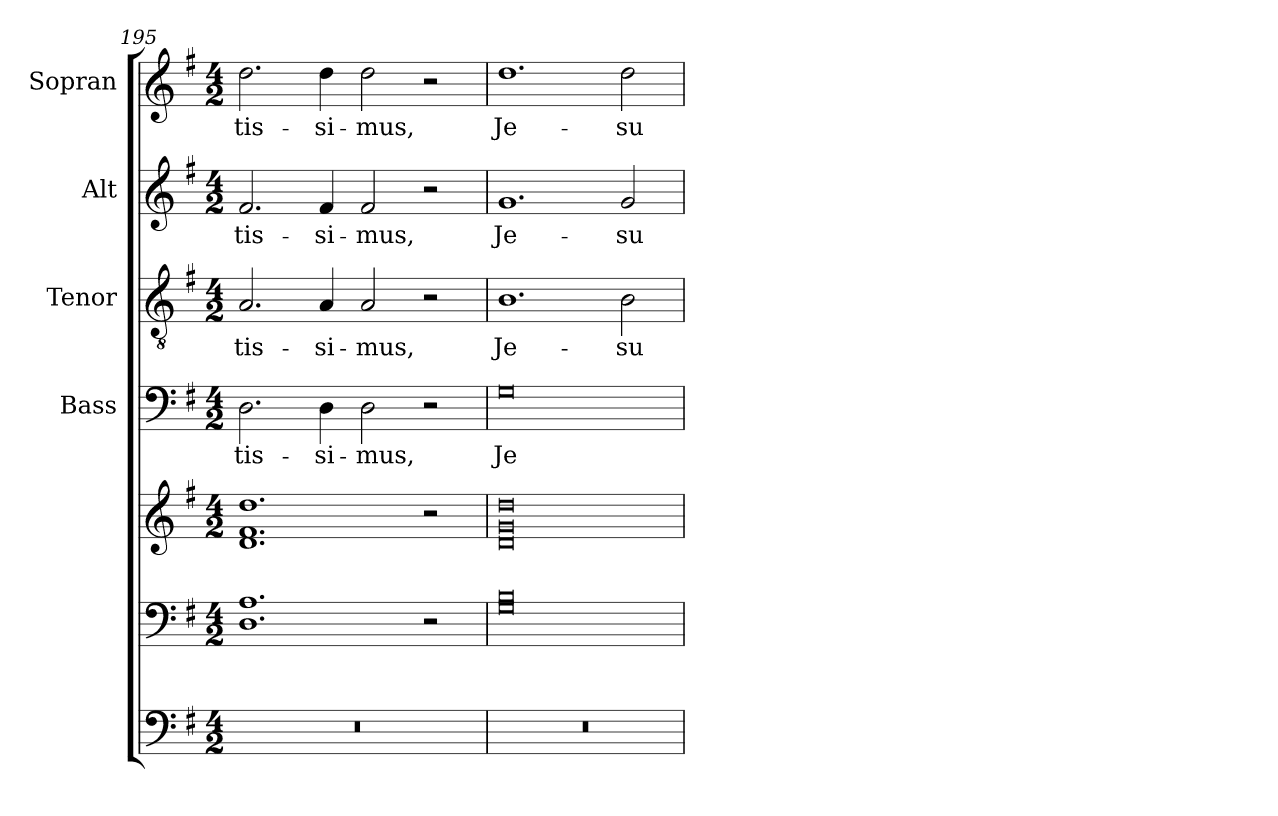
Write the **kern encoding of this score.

**kern	**kern	**kern	**kern	**text	**kern	**text	**kern	**text	**kern	**text
*part6	*part5	*part5	*part4	*part4	*part3	*part3	*part2	*part2	*part1	*part1
*staff7	*staff6	*staff5	*staff4	*staff4	*staff3	*staff3	*staff2	*staff2	*staff1	*staff1
*	*	*	*I"Bass	*	*I"Tenor	*	*I"Alt	*	*I"Sopran	*
*	*	*	*I'B.	*	*I'T.	*	*I'A.	*	*I'S.	*
*clefF4	*clefF4	*clefG2	*clefF4	*	*clefGv2	*	*clefG2	*	*clefG2	*
*k[f#]	*k[f#]	*k[f#]	*k[f#]	*	*k[f#]	*	*k[f#]	*	*k[f#]	*
*G:	*G:	*G:	*G:	*	*G:	*	*G:	*	*G:	*
*M4/2	*M4/2	*M4/2	*M4/2	*	*M4/2	*	*M4/2	*	*M4/2	*
=195	=195	=195	=195	=195	=195	=195	=195	=195	=195	=195
!	!	!	!	!LO:LY:b	!	!LO:LY:b	!	!LO:LY:b	!	!LO:LY:b
0r	1.D 1.A	1.d 1.f# 1.dd	2.D\	-tis-	2.A/	-tis-	2.f#/	-tis-	2.dd\	-tis-
!	!	!	!	!LO:LY:b	!	!LO:LY:b	!	!LO:LY:b	!	!LO:LY:b
.	.	.	4D\	-si-	4A/	-si-	4f#/	-si-	4dd\	-si-
!	!	!	!	!LO:LY:b	!	!LO:LY:b	!	!LO:LY:b	!	!LO:LY:b
.	.	.	2D\	-mus,	2A/	-mus,	2f#/	-mus,	2dd\	-mus,
.	2r	2r	2r	.	2r	.	2r	.	2r	.
=196	=196	=196	=196	=196	=196	=196	=196	=196	=196	=196
!	!	!	!	!LO:LY:b	!	!LO:LY:b	!	!LO:LY:b	!	!LO:LY:b
0r	0G 0B	0d 0g 0dd	0G	Je-	1.B	Je-	1.g	Je-	1.dd	Je-
!	!	!	!	!	!	!LO:LY:b	!	!LO:LY:b	!	!LO:LY:b
.	.	.	.	.	2B\	-su	2g/	-su	2dd\	-su
=	=	=	=	=	=	=	=	=	=	=
*-	*-	*-	*-	*-	*-	*-	*-	*-	*-	*-
